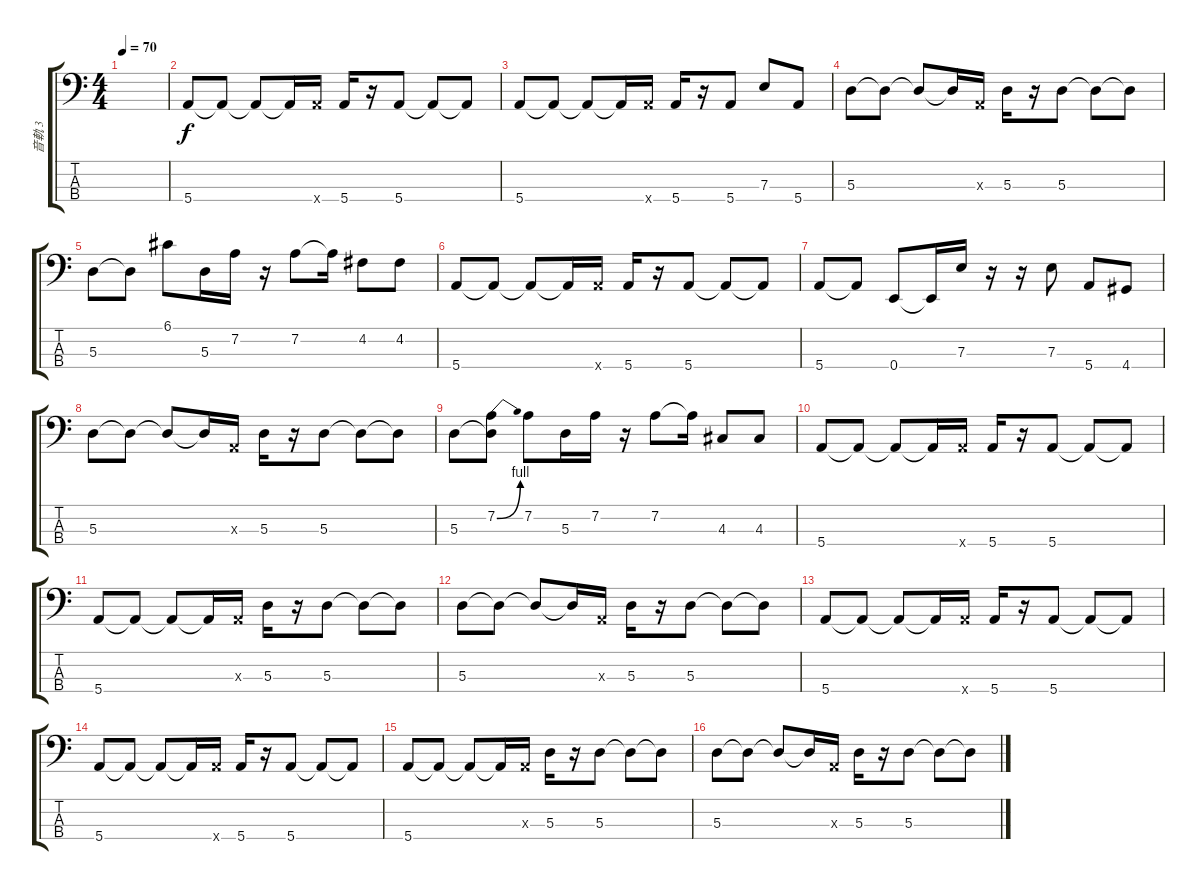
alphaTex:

\track ("音軌 3" "音軌 3") {instrument electricbassfinger}
\staff {score tabs}
\tuning (G2 D2 A1 E1) {hide}
\ts (4 4)
\tempo 70
\clef f4
\ks c
|
5.4.8 5.4{t}.8 5.4{t}.8 5.4{t}.16 5.4{x}.16 5.4.16 r.16 5.4.8 5.4{t}.8 5.4{t}.8 |
5.4.8 5.4{t}.8 5.4{t}.8 5.4{t}.16 5.4{x}.16 5.4.16 r.16 5.4.8 7.3.8 5.4.8 |
5.3.8 5.3{t}.8 5.3{t}.8 5.3{t}.16 0.3{x}.16 5.3.16 r.16 5.3.8 5.3{t}.8 5.3{t}.8 |
5.3.8 5.3{t}.8 6.1.8 5.3.16 7.2.16 r.16 7.2.8 7.2{t}.16 4.2.8 4.2.8 |
5.4.8 5.4{t}.8 5.4{t}.8 5.4{t}.16 5.4{x}.16 5.4.16 r.16 5.4.8 5.4{t}.8 5.4{t}.8 |
5.4.8 5.4{t}.8 0.4.8 0.4{t}.16 7.3.16 r.16 r.16 7.3.8 5.4.8 4.4.8 |
5.3.8 5.3{t}.8 5.3{t}.8 5.3{t}.16 0.3{x}.16 5.3.16 r.16 5.3.8 5.3{t}.8 5.3{t}.8 |
5.3.8 (7.2{be (bend 0 0 60 4)} 5.3{t}).8 7.2.8 5.3.16 7.2.16 r.16 7.2.8 7.2{t}.16 4.3.8 4.3.8 |
5.4.8 5.4{t}.8 5.4{t}.8 5.4{t}.16 5.4{x}.16 5.4.16 r.16 5.4.8 5.4{t}.8 5.4{t}.8 |
5.4.8 5.4{t}.8 5.4{t}.8 5.4{t}.16 0.3{x}.16 5.3.16 r.16 5.3.8 5.3{t}.8 5.3{t}.8 |
5.3.8 5.3{t}.8 5.3{t}.8 5.3{t}.16 0.3{x}.16 5.3.16 r.16 5.3.8 5.3{t}.8 5.3{t}.8 |
5.4.8 5.4{t}.8 5.4{t}.8 5.4{t}.16 5.4{x}.16 5.4.16 r.16 5.4.8 5.4{t}.8 5.4{t}.8 |
5.4.8 5.4{t}.8 5.4{t}.8 5.4{t}.16 5.4{x}.16 5.4.16 r.16 5.4.8 5.4{t}.8 5.4{t}.8 |
5.4.8 5.4{t}.8 5.4{t}.8 5.4{t}.16 0.3{x}.16 5.3.16 r.16 5.3.8 5.3{t}.8 5.3{t}.8 |
5.3.8 5.3{t}.8 5.3{t}.8 5.3{t}.16 0.3{x}.16 5.3.16 r.16 5.3.8 5.3{t}.8 5.3{t}.8
